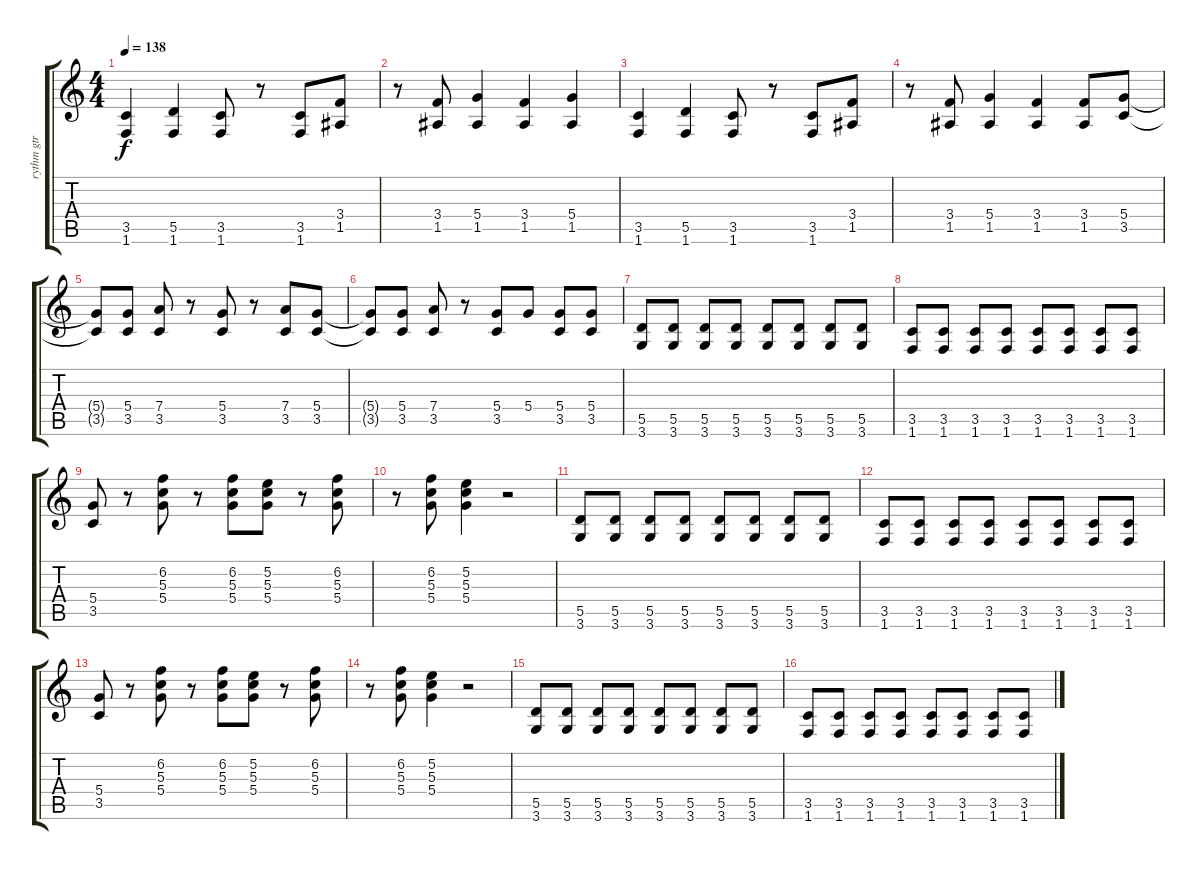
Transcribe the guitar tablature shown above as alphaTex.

\track ("rythm gtr" "rythm gtr") {instrument distortionguitar}
\staff {score tabs}
\tuning (E4 B3 G3 D3 A2 E2) {hide}
\ts (4 4)
\tempo 138
\clef g2
\ks c
(3.5 1.6).4{dy f} (5.5 1.6).4 (3.5 1.6).8 r.8 (3.5 1.6).8 (3.4 1.5).8 |
r.8 (3.4 1.5).8 (5.4 1.5).4 (3.4 1.5).4 (5.4 1.5).4 |
(3.5 1.6).4 (5.5 1.6).4 (3.5 1.6).8 r.8 (3.5 1.6).8 (3.4 1.5).8 |
r.8 (3.4 1.5).8 (5.4 1.5).4 (3.4 1.5).4 (3.4 1.5).8 (5.4 3.5).8 |
(5.4{t} 3.5{t}).8 (5.4 3.5).8 (7.4 3.5).8 r.8 (5.4 3.5).8 r.8 (7.4 3.5).8 (5.4 3.5).8 |
(5.4{t} 3.5{t}).8 (5.4 3.5).8 (7.4 3.5).8 r.8 (5.4 3.5).8 5.4.8 (5.4 3.5).8 (5.4 3.5).8 |
(5.5 3.6).8 (5.5 3.6).8 (5.5 3.6).8 (5.5 3.6).8 (5.5 3.6).8 (5.5 3.6).8 (5.5 3.6).8 (5.5 3.6).8 |
(3.5 1.6).8 (3.5 1.6).8 (3.5 1.6).8 (3.5 1.6).8 (3.5 1.6).8 (3.5 1.6).8 (3.5 1.6).8 (3.5 1.6).8 |
(5.4 3.5).8 r.8 (6.2 5.3 5.4).8 r.8 (6.2 5.3 5.4).8 (5.2 5.3 5.4).8 r.8 (6.2 5.3 5.4).8 |
r.8 (6.2 5.3 5.4).8 (5.2 5.3 5.4).4 r.2 |
(5.5 3.6).8 (5.5 3.6).8 (5.5 3.6).8 (5.5 3.6).8 (5.5 3.6).8 (5.5 3.6).8 (5.5 3.6).8 (5.5 3.6).8 |
(3.5 1.6).8 (3.5 1.6).8 (3.5 1.6).8 (3.5 1.6).8 (3.5 1.6).8 (3.5 1.6).8 (3.5 1.6).8 (3.5 1.6).8 |
(5.4 3.5).8 r.8 (6.2 5.3 5.4).8 r.8 (6.2 5.3 5.4).8 (5.2 5.3 5.4).8 r.8 (6.2 5.3 5.4).8 |
r.8 (6.2 5.3 5.4).8 (5.2 5.3 5.4).4 r.2 |
(5.5 3.6).8 (5.5 3.6).8 (5.5 3.6).8 (5.5 3.6).8 (5.5 3.6).8 (5.5 3.6).8 (5.5 3.6).8 (5.5 3.6).8 |
(3.5 1.6).8 (3.5 1.6).8 (3.5 1.6).8 (3.5 1.6).8 (3.5 1.6).8 (3.5 1.6).8 (3.5 1.6).8 (3.5 1.6).8
